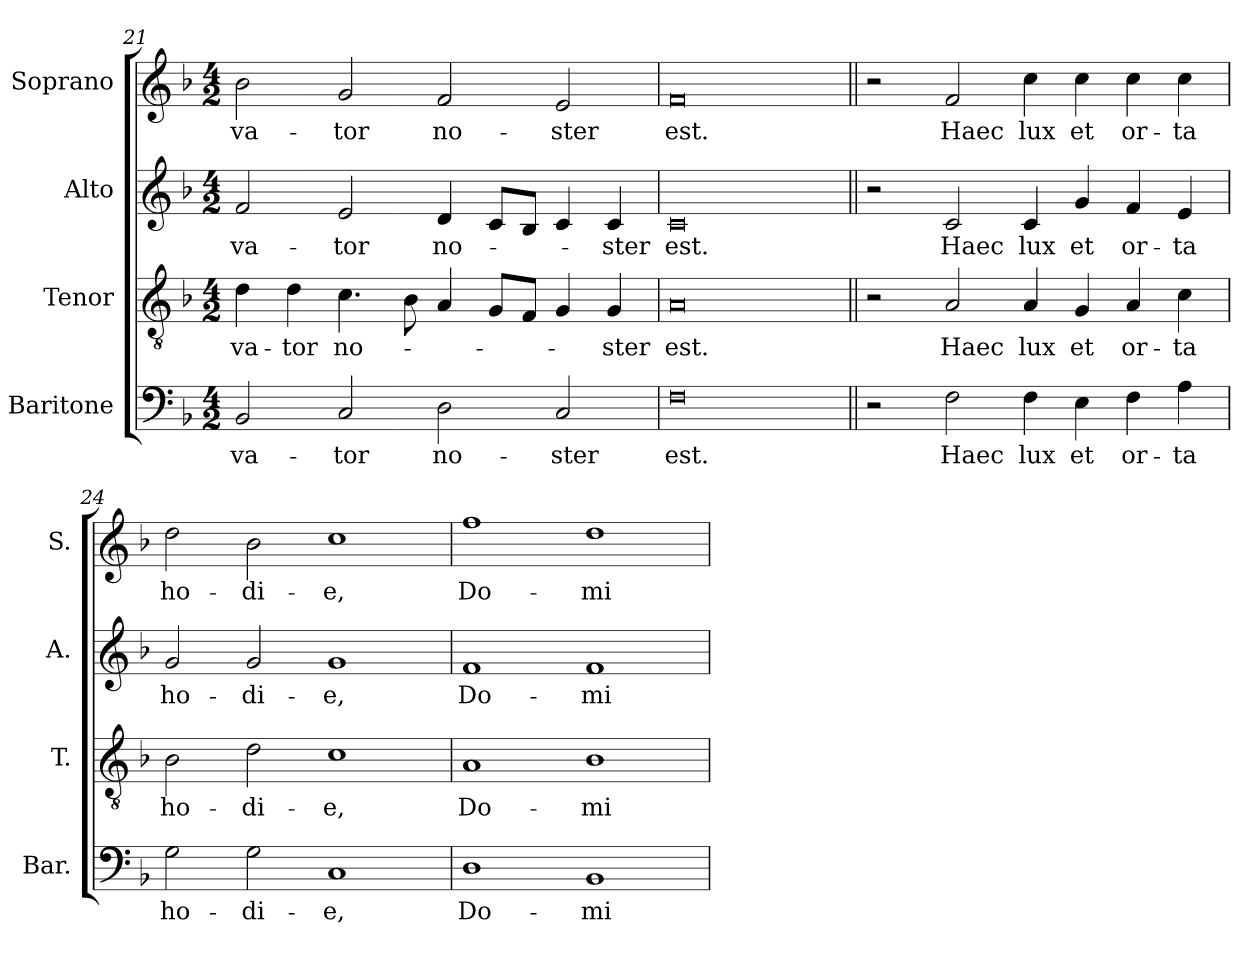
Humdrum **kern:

**kern	**text	**kern	**text	**kern	**text	**kern	**text
*part4	*part4	*part3	*part3	*part2	*part2	*part1	*part1
*staff4	*staff4	*staff3	*staff3	*staff2	*staff2	*staff1	*staff1
*I"Baritone	*	*I"Tenor	*	*I"Alto	*	*I"Soprano	*
*I'Bar.	*	*I'T.	*	*I'A.	*	*I'S.	*
*clefF4	*	*clefGv2	*	*clefG2	*	*clefG2	*
*	*	*ITrd7c12	*	*	*	*	*
*k[b-]	*	*k[b-]	*	*k[b-]	*	*k[b-]	*
*F:	*	*F:	*	*F:	*	*F:	*
*M4/2	*	*M4/2	*	*M4/2	*	*M4/2	*
=21	=21	=21	=21	=21	=21	=21	=21
!	!LO:LY:b:color=#000000	!	!	!	!	!	!
!	!	!	!LO:LY:b:color=#000000	!	!	!	!
!	!	!	!	!	!LO:LY:b:color=#000000	!	!
!	!	!	!	!	!	!	!LO:LY:b:color=#000000
2BB-i/	-va-	4Di\	-va-	2fi/	-va-	2b-i\	-va-
!	!	!	!LO:LY:b:color=#000000	!	!	!	!
.	.	4Di\	-tor	.	.	.	.
!	!LO:LY:b:color=#000000	!	!	!	!	!	!
!	!	!	!LO:LY:b:color=#000000	!	!	!	!
!	!	!	!	!	!LO:LY:b:color=#000000	!	!
!	!	!	!	!	!	!	!LO:LY:b:color=#000000
2Ci/	-tor	4.Ci\	no-	2ei/	-tor	2gi/	-tor
.	.	8BB-i\	.	.	.	.	.
!	!LO:LY:b:color=#000000	!	!	!	!	!	!
!	!	!	!	!	!LO:LY:b:color=#000000	!	!
!	!	!	!	!	!	!	!LO:LY:b:color=#000000
2Di\	no-	4AAi/	.	4di/	no-	2fi/	no-
.	.	8GGi/L	.	8ci/L	.	.	.
.	.	8FFi/J	.	8B-i/J	.	.	.
!	!LO:LY:b:color=#000000	!	!	!	!	!	!
!	!	!	!	!	!	!	!LO:LY:b:color=#000000
2Ci/	-ster	4GGi/	.	4ci/	.	2ei/	-ster
!	!	!	!LO:LY:b:color=#000000	!	!	!	!
!	!	!	!	!	!LO:LY:b:color=#000000	!	!
.	.	4GGi/	-ster	4ci/	-ster	.	.
=22	=22	=22	=22	=22	=22	=22	=22
!	!LO:LY:b:color=#000000	!	!	!	!	!	!
!	!	!	!LO:LY:b:color=#000000	!	!	!	!
!	!	!	!	!	!LO:LY:b:color=#000000	!	!
!	!	!	!	!	!	!	!LO:LY:b:color=#000000
0Fi	est.	0AAi	est.	0ci	est.	0fi	est.
!!LO:LB:g=z
=23||	=23||	=23||	=23||	=23||	=23||	=23||	=23||
2r	.	2r	.	2r	.	2r	.
!	!LO:LY:b:color=#000000	!	!	!	!	!	!
!	!	!	!LO:LY:b:color=#000000	!	!	!	!
!	!	!	!	!	!LO:LY:b:color=#000000	!	!
!	!	!	!	!	!	!	!LO:LY:b:color=#000000
2Fi\	Haec	2AAi/	Haec	2ci/	Haec	2fi/	Haec
!	!LO:LY:b:color=#000000	!	!	!	!	!	!
!	!	!	!LO:LY:b:color=#000000	!	!	!	!
!	!	!	!	!	!LO:LY:b:color=#000000	!	!
!	!	!	!	!	!	!	!LO:LY:b:color=#000000
4Fi\	lux	4AAi/	lux	4ci/	lux	4cci\	lux
!	!LO:LY:b:color=#000000	!	!	!	!	!	!
!	!	!	!LO:LY:b:color=#000000	!	!	!	!
!	!	!	!	!	!LO:LY:b:color=#000000	!	!
!	!	!	!	!	!	!	!LO:LY:b:color=#000000
4Ei\	et	4GGi/	et	4gi/	et	4cci\	et
!	!LO:LY:b:color=#000000	!	!	!	!	!	!
!	!	!	!LO:LY:b:color=#000000	!	!	!	!
!	!	!	!	!	!LO:LY:b:color=#000000	!	!
!	!	!	!	!	!	!	!LO:LY:b:color=#000000
4Fi\	or-	4AAi/	or-	4fi/	or-	4cci\	or-
!	!LO:LY:b:color=#000000	!	!	!	!	!	!
!	!	!	!LO:LY:b:color=#000000	!	!	!	!
!	!	!	!	!	!LO:LY:b:color=#000000	!	!
!	!	!	!	!	!	!	!LO:LY:b:color=#000000
4Ai\	-ta	4Ci\	-ta	4ei/	-ta	4cci\	-ta
=24	=24	=24	=24	=24	=24	=24	=24
!	!LO:LY:b:color=#000000	!	!	!	!	!	!
!	!	!	!LO:LY:b:color=#000000	!	!	!	!
!	!	!	!	!	!LO:LY:b:color=#000000	!	!
!	!	!	!	!	!	!	!LO:LY:b:color=#000000
2Gi\	ho-	2BB-i\	ho-	2gi/	ho-	2ddi\	ho-
!	!LO:LY:b:color=#000000	!	!	!	!	!	!
!	!	!	!LO:LY:b:color=#000000	!	!	!	!
!	!	!	!	!	!LO:LY:b:color=#000000	!	!
!	!	!	!	!	!	!	!LO:LY:b:color=#000000
2Gi\	-di-	2Di\	-di-	2gi/	-di-	2b-i\	-di-
!	!LO:LY:b:color=#000000	!	!	!	!	!	!
!	!	!	!LO:LY:b:color=#000000	!	!	!	!
!	!	!	!	!	!LO:LY:b:color=#000000	!	!
!	!	!	!	!	!	!	!LO:LY:b:color=#000000
1Ci	-e,	1Ci	-e,	1gi	-e,	1cci	-e,
=25	=25	=25	=25	=25	=25	=25	=25
!	!LO:LY:b:color=#000000	!	!	!	!	!	!
!	!	!	!LO:LY:b:color=#000000	!	!	!	!
!	!	!	!	!	!LO:LY:b:color=#000000	!	!
!	!	!	!	!	!	!	!LO:LY:b:color=#000000
1Di	Do-	1AAi	Do-	1fi	Do-	1ffi	Do-
!	!LO:LY:b:color=#000000	!	!	!	!	!	!
!	!	!	!LO:LY:b:color=#000000	!	!	!	!
!	!	!	!	!	!LO:LY:b:color=#000000	!	!
!	!	!	!	!	!	!	!LO:LY:b:color=#000000
1BB-i	-mi-	1BB-i	-mi-	1fi	-mi-	1ddi	-mi-
=	=	=	=	=	=	=	=
*-	*-	*-	*-	*-	*-	*-	*-
